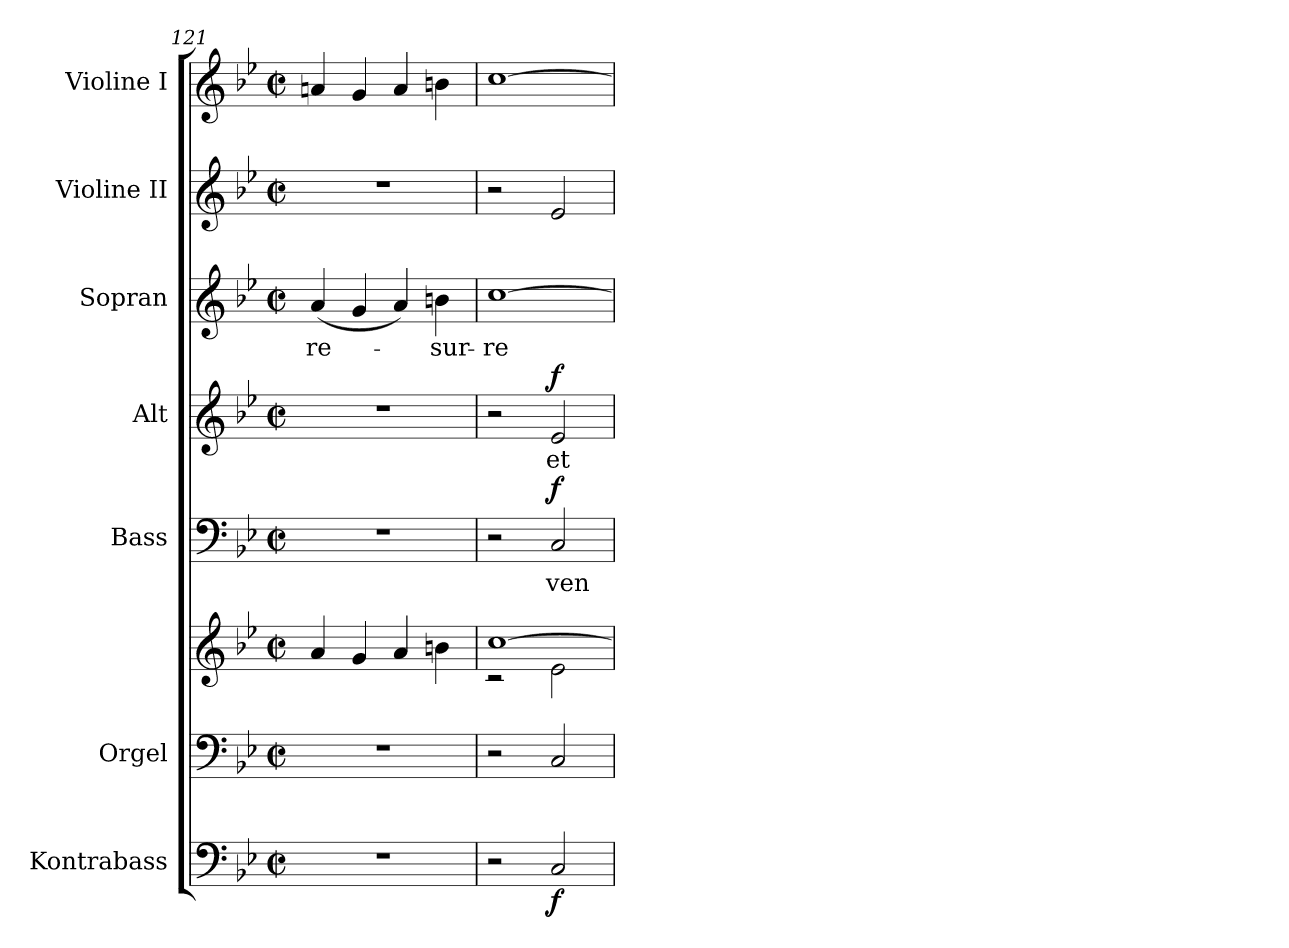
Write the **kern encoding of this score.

**kern	**dynam	**kern	**kern	**kern	**text	**dynam	**kern	**text	**dynam	**kern	**text	**kern	**kern
*part7	*part7	*part6	*part6	*part5	*part5	*part5	*part4	*part4	*part4	*part3	*part3	*part2	*part1
*staff8	*staff8	*staff7	*staff6	*staff5	*staff5	*staff5	*staff4	*staff4	*staff4	*staff3	*staff3	*staff2	*staff1
*I"Kontrabass	*	*I"Orgel	*	*I"Bass	*	*	*I"Alt	*	*	*I"Sopran	*	*I"Violine II	*I"Violine I
*I'Kb.	*	*I'Org.	*	*I'B	*	*	*I'A	*	*	*I'S	*	*I'Vl. II	*I'Vl. I
!!LO:PB:g=z
*clefF4	*	*clefF4	*clefG2	*clefF4	*	*	*clefG2	*	*	*clefG2	*	*clefG2	*clefG2
*ITrd7c12	*	*	*	*	*	*	*	*	*	*	*	*	*
*k[b-e-]	*	*k[b-e-]	*k[b-e-]	*k[b-e-]	*	*	*k[b-e-]	*	*	*k[b-e-]	*	*k[b-e-]	*k[b-e-]
*B-:	*	*B-:	*B-:	*B-:	*	*	*B-:	*	*	*B-:	*	*B-:	*B-:
*M2/2	*	*M2/2	*M2/2	*M2/2	*	*	*M2/2	*	*	*M2/2	*	*M2/2	*M2/2
*met(c|)	*	*met(c|)	*met(c|)	*met(c|)	*	*	*met(c|)	*	*	*met(c|)	*	*met(c|)	*met(c|)
=121	=121	=121	=121	=121	=121	=121	=121	=121	=121	=121	=121	=121	=121
!	!	!	!	!	!	!	!	!	!	!	!LO:LY:b	!	!
1r	.	1r	4a/	1r	.	.	1r	.	.	(<4a/	re-	1r	4an/
.	.	.	4g/	.	.	.	.	.	.	4g/	.	.	4g/
.	.	.	4a/	.	.	.	.	.	.	4a/)	.	.	4a/
!	!	!	!	!	!	!	!	!	!	!	!LO:LY:b	!	!
.	.	.	4bn\	.	.	.	.	.	.	4bn\	-sur-	.	4bn\
=122	=122	=122	=122	=122	=122	=122	=122	=122	=122	=122	=122	=122	=122
*	*	*	*^	*	*	*	*	*	*	*	*	*	*
!	!	!	!	!	!	!	!	!	!	!	!	!LO:LY:b	!	!
2r	.	2r	[>1cc	2rc	2r	.	.	2r	.	.	[1cc	-re-	2r	[1cc
!	!LO:DY:b	!	!	!	!	!LO:LY:b	!LO:DY:a	!	!LO:LY:b	!LO:DY:a	!	!	!	!
2CC/	f	2C/	.	2e-\	2C/	ven-	f	2e-/	et	f	.	.	2e-/	.
*	*	*	*v	*v	*	*	*	*	*	*	*	*	*	*
=	=	=	=	=	=	=	=	=	=	=	=	=	=
*-	*-	*-	*-	*-	*-	*-	*-	*-	*-	*-	*-	*-	*-
